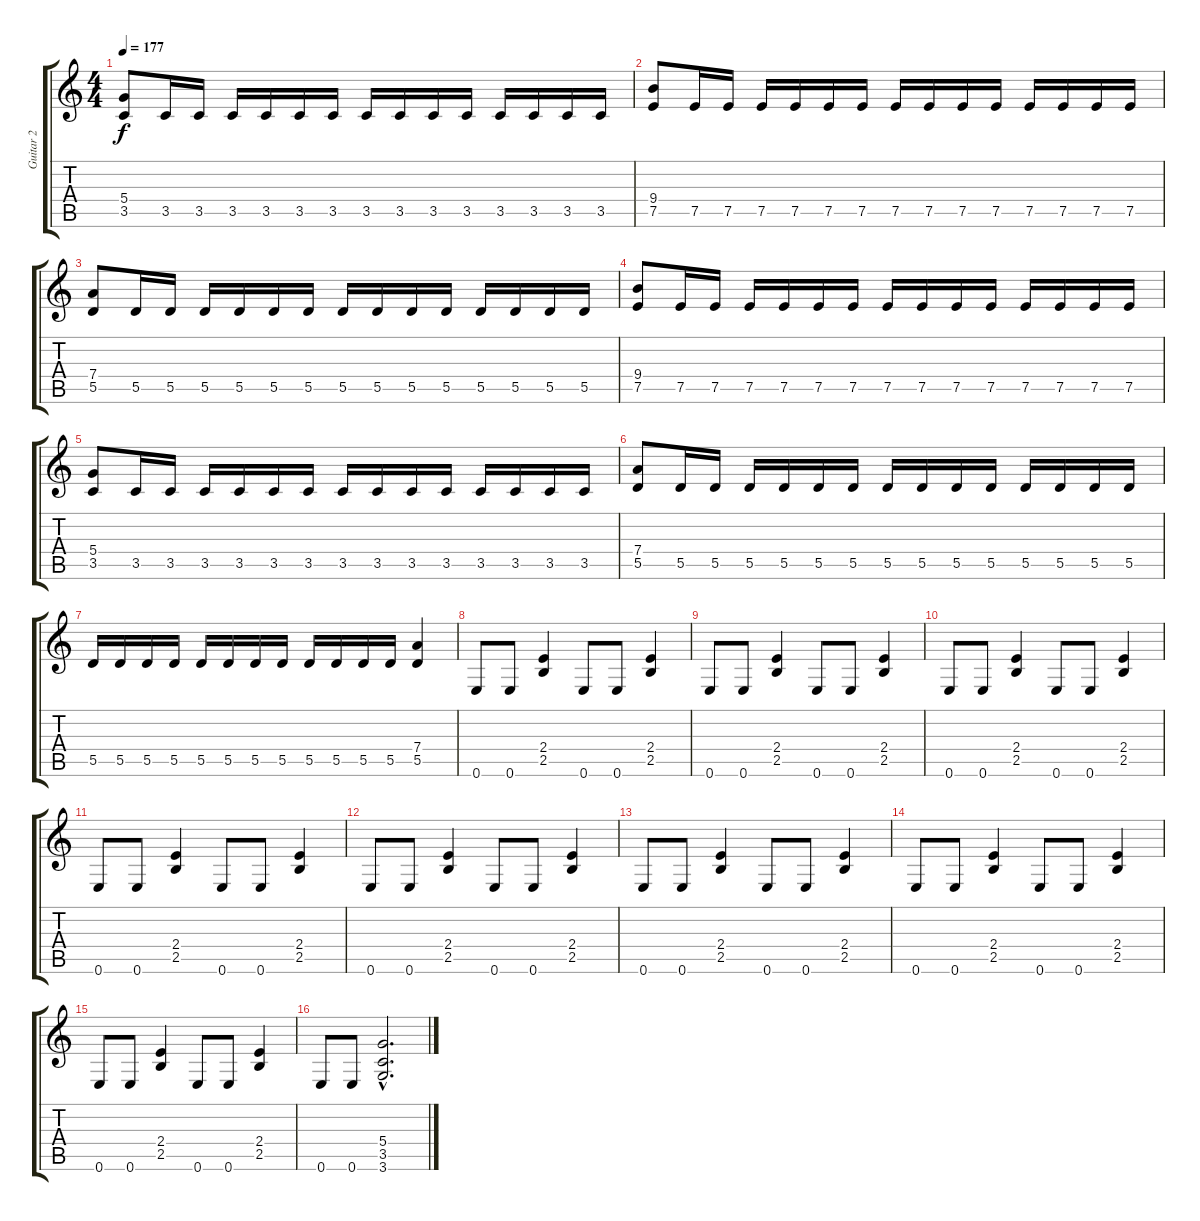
\track ("Guitar 2" "Guitar 2") {instrument distortionguitar}
\staff {score tabs}
\tuning (E4 B3 G3 D3 A2 E2) {hide}
\ts (4 4)
\tempo 177
\clef g2
\ks c
(5.4 3.5).8{dy f} 3.5.16 3.5.16 3.5.16 3.5.16 3.5.16 3.5.16 3.5.16 3.5.16 3.5.16 3.5.16 3.5.16 3.5.16 3.5.16 3.5.16 |
(9.4 7.5).8 7.5.16 7.5.16 7.5.16 7.5.16 7.5.16 7.5.16 7.5.16 7.5.16 7.5.16 7.5.16 7.5.16 7.5.16 7.5.16 7.5.16 |
(7.4 5.5).8 5.5.16 5.5.16 5.5.16 5.5.16 5.5.16 5.5.16 5.5.16 5.5.16 5.5.16 5.5.16 5.5.16 5.5.16 5.5.16 5.5.16 |
(9.4 7.5).8 7.5.16 7.5.16 7.5.16 7.5.16 7.5.16 7.5.16 7.5.16 7.5.16 7.5.16 7.5.16 7.5.16 7.5.16 7.5.16 7.5.16 |
(5.4 3.5).8 3.5.16 3.5.16 3.5.16 3.5.16 3.5.16 3.5.16 3.5.16 3.5.16 3.5.16 3.5.16 3.5.16 3.5.16 3.5.16 3.5.16 |
(7.4 5.5).8 5.5.16 5.5.16 5.5.16 5.5.16 5.5.16 5.5.16 5.5.16 5.5.16 5.5.16 5.5.16 5.5.16 5.5.16 5.5.16 5.5.16 |
5.5.16 5.5.16 5.5.16 5.5.16 5.5.16 5.5.16 5.5.16 5.5.16 5.5.16 5.5.16 5.5.16 5.5.16 (7.4 5.5).4 |
0.6.8 0.6.8 (2.4 2.5).4 0.6.8 0.6.8 (2.4 2.5).4 |
0.6.8 0.6.8 (2.4 2.5).4 0.6.8 0.6.8 (2.4 2.5).4 |
0.6.8 0.6.8 (2.4 2.5).4 0.6.8 0.6.8 (2.4 2.5).4 |
0.6.8 0.6.8 (2.4 2.5).4 0.6.8 0.6.8 (2.4 2.5).4 |
0.6.8 0.6.8 (2.4 2.5).4 0.6.8 0.6.8 (2.4 2.5).4 |
0.6.8 0.6.8 (2.4 2.5).4 0.6.8 0.6.8 (2.4 2.5).4 |
0.6.8 0.6.8 (2.4 2.5).4 0.6.8 0.6.8 (2.4 2.5).4 |
0.6.8 0.6.8 (2.4 2.5).4 0.6.8 0.6.8 (2.4 2.5).4 |
0.6.8 0.6.8 (5.4{hac} 3.5{hac} 3.6{hac}).2{d}
